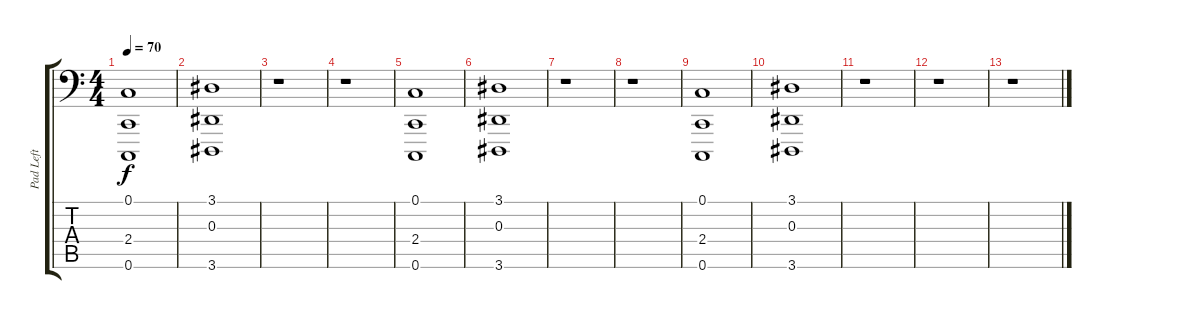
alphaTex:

\track ("Pad Left" "Pad Left") {instrument pad2warm}
\staff {score tabs}
\tuning (C3 G2 Eb2 Bb1 F1 C1) {hide}
\ts (4 4)
\tempo 70
\clef f4
\ks c
(0.1 2.4 0.6).1{dy f} |
(3.1 0.3 3.6).1 |
r.1 |
r.1 |
(0.1 2.4 0.6).1 |
(3.1 0.3 3.6).1 |
r.1 |
r.1 |
(0.1 2.4 0.6).1 |
(3.1 0.3 3.6).1 |
r.1 |
r.1 |
r.1
